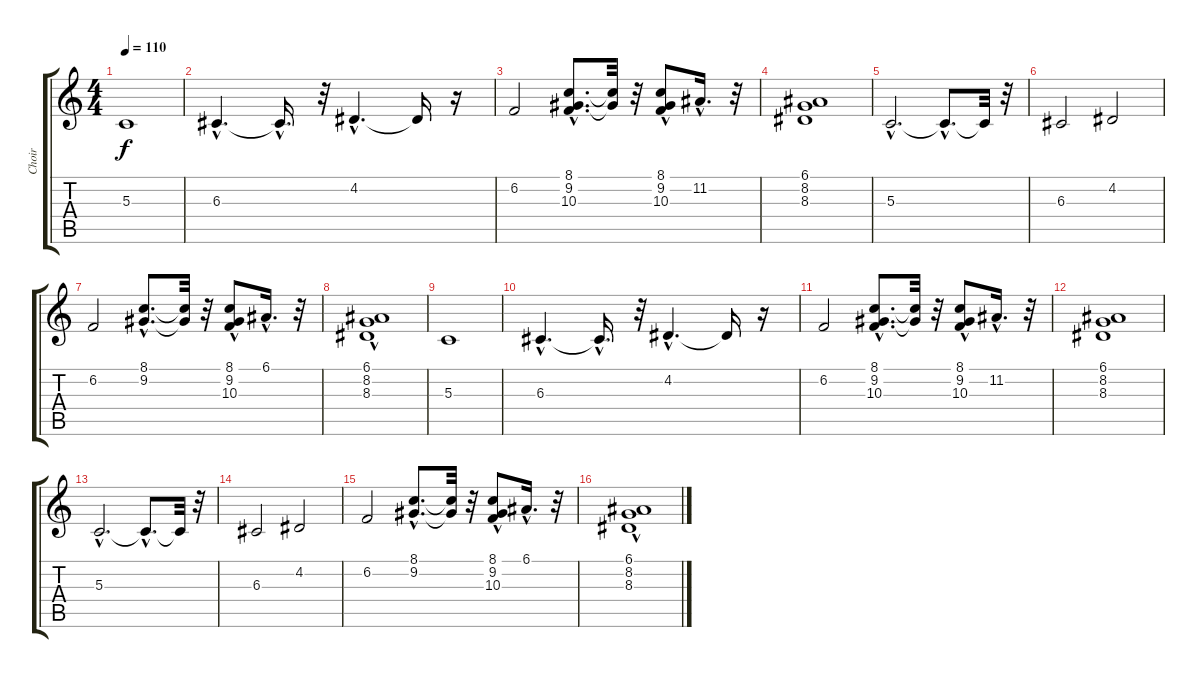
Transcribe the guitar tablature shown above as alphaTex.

\track ("Choir" "Choir") {instrument choiraahs}
\staff {score tabs}
\tuning (E4 B3 G3 D3 A2 E2) {hide}
\ts (4 4)
\tempo 110
\clef g2
\ks c
5.3.1{dy f} |
6.3{hac}.4{d} 6.3{hac t}.16{d} r.32 4.2{hac}.4{d} 4.2{t}.16 r.16 |
6.2.2 (8.1{hac} 9.2{hac} 10.3{hac}).8{d} (8.1{t} 9.2{t}).32 r.32 (8.1 9.2{hac} 10.3).8 11.2{hac}.16{d} r.32 |
(6.1 8.2 8.3).1 |
5.3{hac}.2{d} 5.3{hac t}.8{d} 5.3{t}.32 r.32 |
6.3.2 4.2.2 |
6.2.2 (8.1{hac} 9.2{hac}).8{d} (8.1{t} 9.2{t}).32 r.32 (8.1 9.2 10.3{hac}).8 6.1{hac}.16{d} r.32 |
(6.1 8.2 8.3{hac}).1 |
5.3.1 |
6.3{hac}.4{d} 6.3{hac t}.16{d} r.32 4.2{hac}.4{d} 4.2{t}.16 r.16 |
6.2.2 (8.1{hac} 9.2{hac} 10.3{hac}).8{d} (8.1{t} 9.2{t}).32 r.32 (8.1 9.2{hac} 10.3).8 11.2{hac}.16{d} r.32 |
(6.1 8.2 8.3).1 |
5.3{hac}.2{d} 5.3{hac t}.8{d} 5.3{t}.32 r.32 |
6.3.2 4.2.2 |
6.2.2 (8.1{hac} 9.2{hac}).8{d} (8.1{t} 9.2{t}).32 r.32 (8.1 9.2 10.3{hac}).8 6.1{hac}.16{d} r.32 |
(6.1 8.2 8.3{hac}).1
